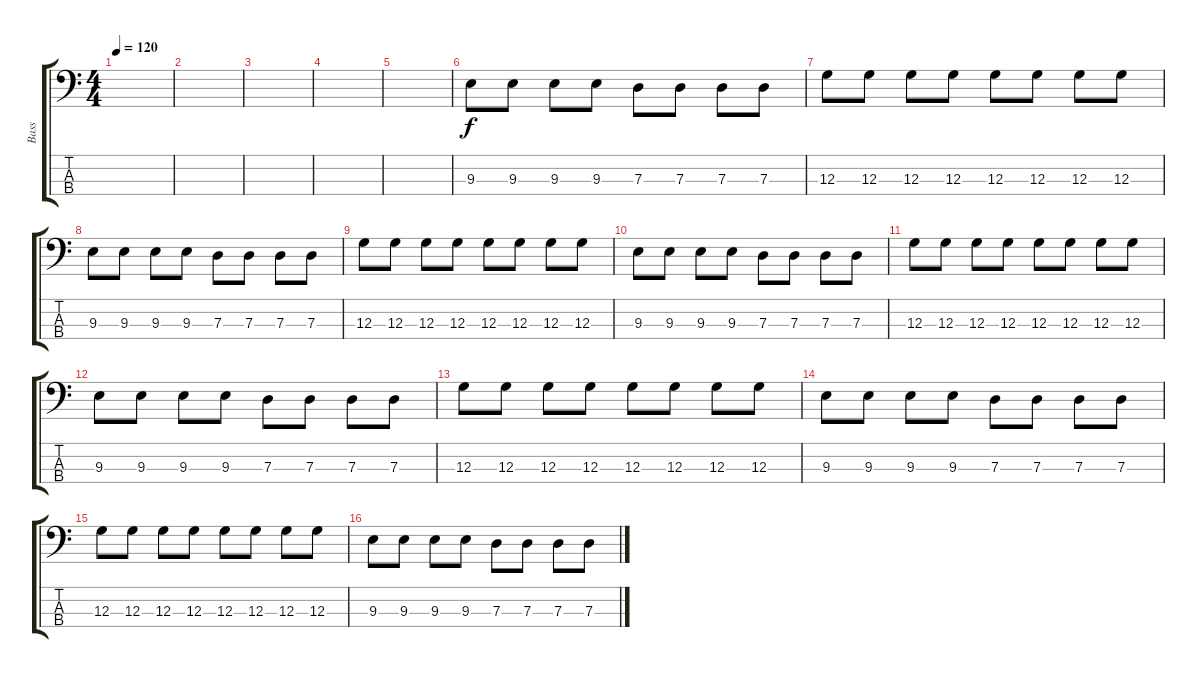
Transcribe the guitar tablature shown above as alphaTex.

\track ("Bass" "Bass") {instrument electricbassfinger}
\staff {score tabs}
\tuning (F2 C2 G1 D1) {hide}
\ts (4 4)
\tempo 120
\clef f4
\ks c
|
|
|
|
|
9.3.8 9.3.8 9.3.8 9.3.8 7.3.8 7.3.8 7.3.8 7.3.8 |
12.3.8 12.3.8 12.3.8 12.3.8 12.3.8 12.3.8 12.3.8 12.3.8 |
9.3.8 9.3.8 9.3.8 9.3.8 7.3.8 7.3.8 7.3.8 7.3.8 |
12.3.8 12.3.8 12.3.8 12.3.8 12.3.8 12.3.8 12.3.8 12.3.8 |
9.3.8 9.3.8 9.3.8 9.3.8 7.3.8 7.3.8 7.3.8 7.3.8 |
12.3.8 12.3.8 12.3.8 12.3.8 12.3.8 12.3.8 12.3.8 12.3.8 |
9.3.8 9.3.8 9.3.8 9.3.8 7.3.8 7.3.8 7.3.8 7.3.8 |
12.3.8 12.3.8 12.3.8 12.3.8 12.3.8 12.3.8 12.3.8 12.3.8 |
9.3.8 9.3.8 9.3.8 9.3.8 7.3.8 7.3.8 7.3.8 7.3.8 |
12.3.8 12.3.8 12.3.8 12.3.8 12.3.8 12.3.8 12.3.8 12.3.8 |
9.3.8 9.3.8 9.3.8 9.3.8 7.3.8 7.3.8 7.3.8 7.3.8
